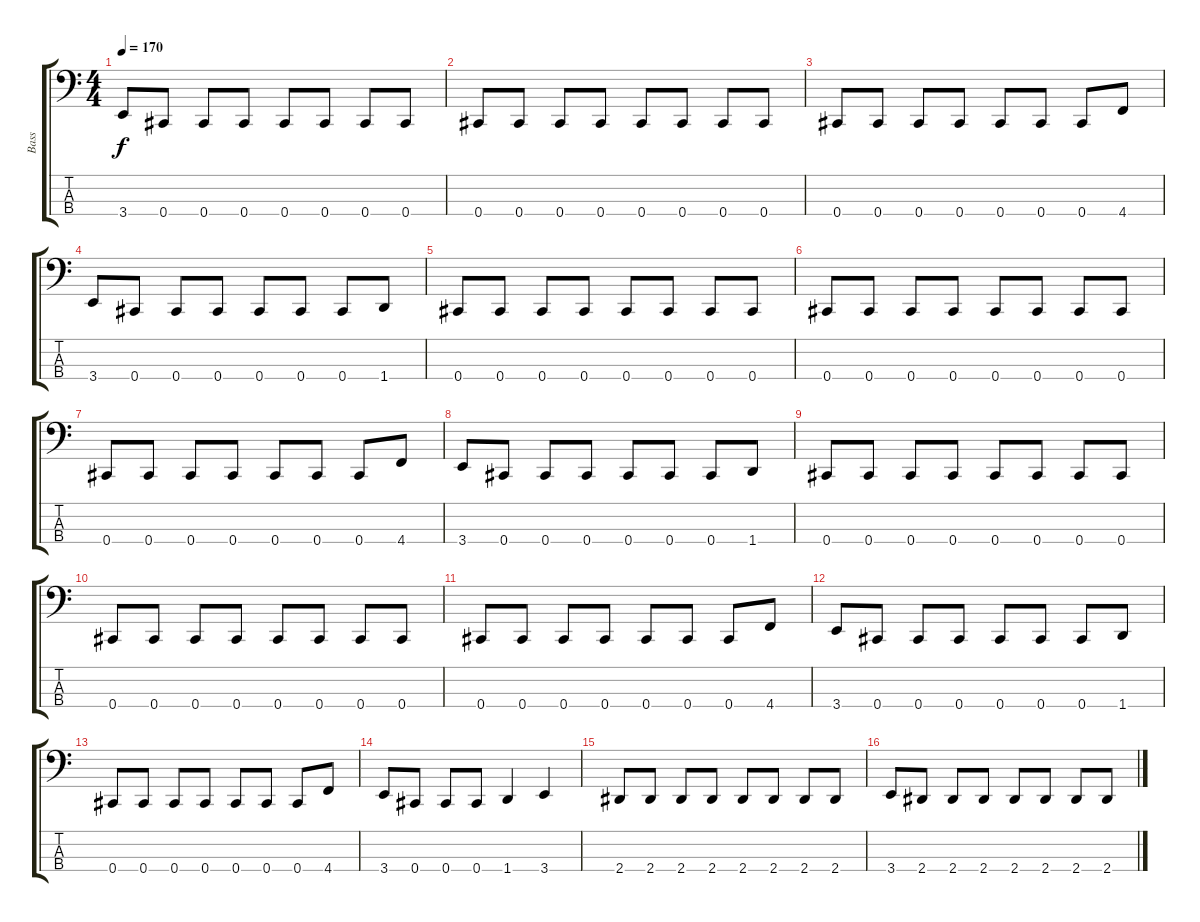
\track ("Bass" "Bass") {instrument electricbasspick}
\staff {score tabs}
\tuning (E2 B1 Gb1 Db1) {hide}
\ts (4 4)
\tempo 170
\clef f4
\ks c
3.4.8{dy f} 0.4.8 0.4.8 0.4.8 0.4.8 0.4.8 0.4.8 0.4.8 |
0.4.8 0.4.8 0.4.8 0.4.8 0.4.8 0.4.8 0.4.8 0.4.8 |
0.4.8 0.4.8 0.4.8 0.4.8 0.4.8 0.4.8 0.4.8 4.4.8 |
3.4.8 0.4.8 0.4.8 0.4.8 0.4.8 0.4.8 0.4.8 1.4.8 |
0.4.8 0.4.8 0.4.8 0.4.8 0.4.8 0.4.8 0.4.8 0.4.8 |
0.4.8 0.4.8 0.4.8 0.4.8 0.4.8 0.4.8 0.4.8 0.4.8 |
0.4.8 0.4.8 0.4.8 0.4.8 0.4.8 0.4.8 0.4.8 4.4.8 |
3.4.8 0.4.8 0.4.8 0.4.8 0.4.8 0.4.8 0.4.8 1.4.8 |
0.4.8 0.4.8 0.4.8 0.4.8 0.4.8 0.4.8 0.4.8 0.4.8 |
0.4.8 0.4.8 0.4.8 0.4.8 0.4.8 0.4.8 0.4.8 0.4.8 |
0.4.8 0.4.8 0.4.8 0.4.8 0.4.8 0.4.8 0.4.8 4.4.8 |
3.4.8 0.4.8 0.4.8 0.4.8 0.4.8 0.4.8 0.4.8 1.4.8 |
0.4.8 0.4.8 0.4.8 0.4.8 0.4.8 0.4.8 0.4.8 4.4.8 |
3.4.8 0.4.8 0.4.8 0.4.8 1.4.4 3.4.4 |
2.4.8 2.4.8 2.4.8 2.4.8 2.4.8 2.4.8 2.4.8 2.4.8 |
3.4.8 2.4.8 2.4.8 2.4.8 2.4.8 2.4.8 2.4.8 2.4.8
